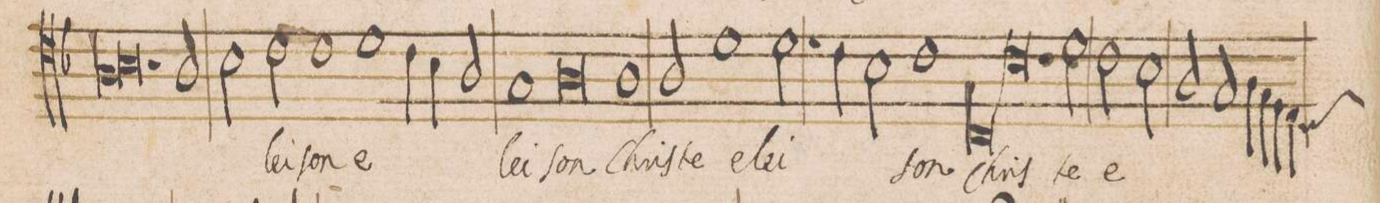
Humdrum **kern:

**kern	**text
*I"ALTVS	*
*clefC4	*
*k[b-]	*
*met(C|)	*
*M2/1	*
*lig	*
1A	.
1.B-	.
*Xlig	*
=26-	=26-
2A/	.
2B-\	.
2c\	-lei-
=27-	=27-
1c	-ſon
1d	e-
=28-	=28-
4c\	.
4B-\	.
2A/	.
1G	-lei-
=29-	=29-
0A	-ſon
=30-	=30-
1A	Chri-
2A/	-ste
1d\	e-
=31-	=31-
2.d\	-lei-
4c\	.
2B-\	.
=32-	=32-
1c	-ſon
*lig	*
1C	Chri-
=33-	=33-
1.c	.
*Xlig	*
2d\	-ste
=34	=34
2c\	e-
2B-\	.
2A/	.
2G/	.
=35-	=35-
4A\	.
4G\	.
4F\	.
4E\	.
*custos:D	*
*-	*-
